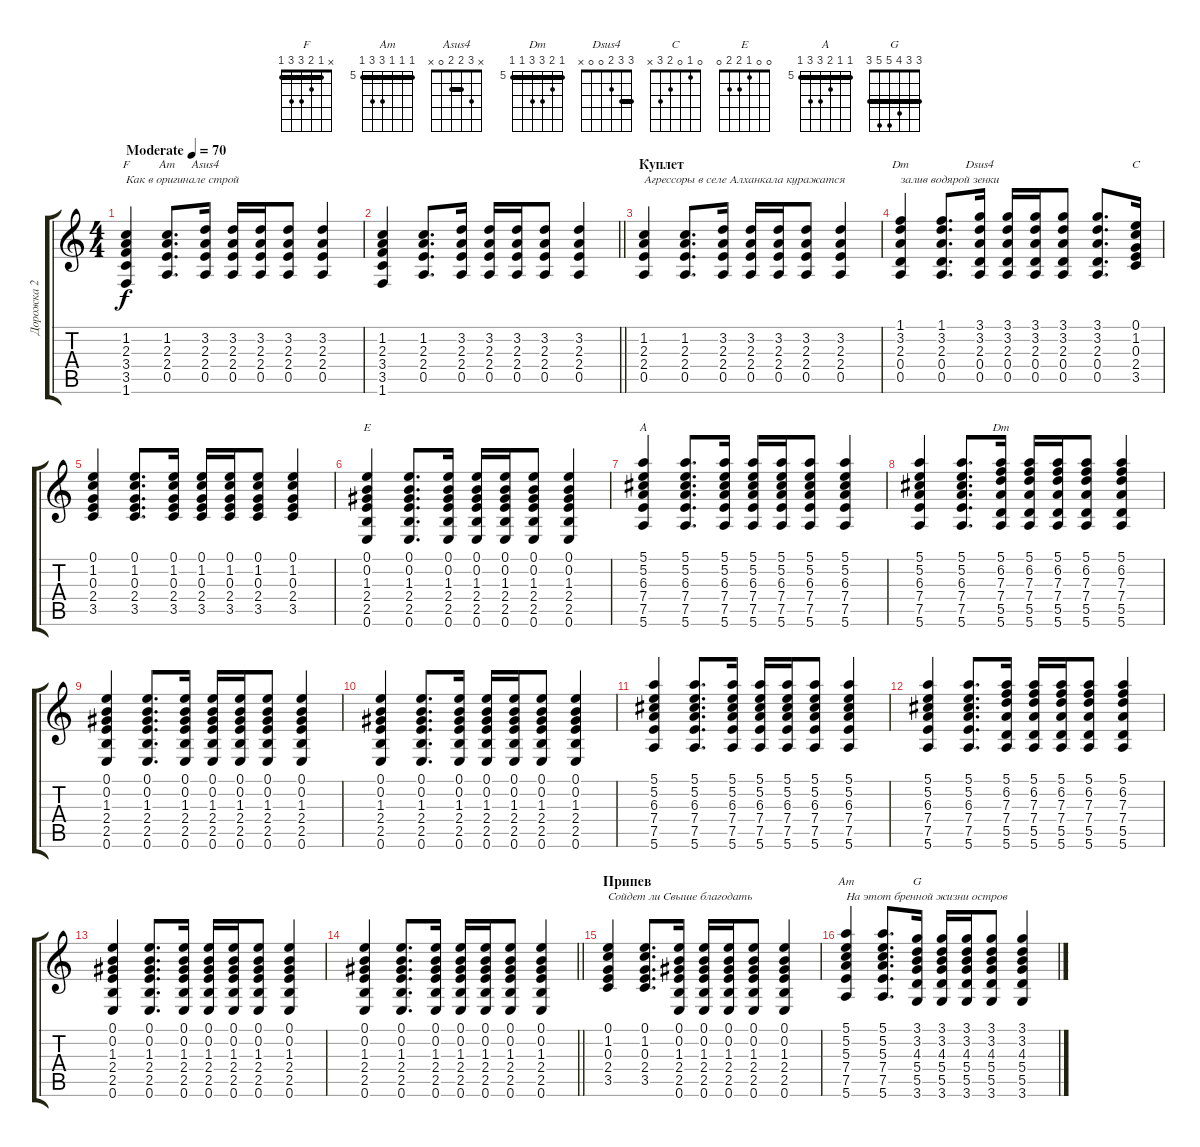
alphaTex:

\track ("Дорожка 2" "Дорожка 2") {instrument acousticguitarsteel}
\staff {score tabs}
\tuning (E4 B3 G3 D3 A2 E2) {hide}
\chord ("F" x 1 2 3 3 1) {barre 1}
\chord ("Am" x 1 2 2 0 x)
\chord ("Asus4" x 3 2 2 0 x) {barre 2}
\chord ("Dm" 1 3 2 0 0 x)
\chord ("Dsus4" 3 3 2 0 0 x) {barre 3}
\chord ("C" 0 1 0 2 3 x)
\chord ("E" 0 0 1 2 2 0)
\chord ("A" 5 5 6 7 7 5) {firstfret 5 barre 5}
\chord ("Dm" 5 6 7 7 5 5) {firstfret 5 barre 5}
\chord ("Am" 5 5 5 7 7 5) {firstfret 5 barre 5}
\chord ("G" 3 3 4 5 5 3) {barre 3}
\ts (4 4)
\tempo (70 "Moderate")
\clef g2
\ks c
(1.2 2.3 3.4 3.5 1.6).4{ch "F" txt "Как в оригинале строй" dy f instrument acousticguitarsteel} (1.2 2.3 2.4 0.5).8{d ch "Am"} (3.2 2.3 2.4 0.5).16{ch "Asus4"} (3.2 2.3 2.4 0.5).16 (3.2 2.3 2.4 0.5).16 (3.2 2.3 2.4 0.5).8 (3.2 2.3 2.4 0.5).4 |
\barLineRight lightlight
(1.2 2.3 3.4 3.5 1.6).4 (1.2 2.3 2.4 0.5).8{d} (3.2 2.3 2.4 0.5).16 (3.2 2.3 2.4 0.5).16 (3.2 2.3 2.4 0.5).16 (3.2 2.3 2.4 0.5).8 (3.2 2.3 2.4 0.5).4 |
\section ("" "Куплет")
(1.2 2.3 2.4 0.5).4{txt "Агрессоры в селе Алханкала куражатся"} (1.2 2.3 2.4 0.5).8{d} (3.2 2.3 2.4 0.5).16 (3.2 2.3 2.4 0.5).16 (3.2 2.3 2.4 0.5).16 (3.2 2.3 2.4 0.5).8 (3.2 2.3 2.4 0.5).4 |
(1.1 3.2 2.3 0.4 0.5).4{ch "Dm" txt "залив водярой зенки"} (1.1 3.2 2.3 0.4 0.5).8{d} (3.1 3.2 2.3 0.4 0.5).16{ch "Dsus4"} (3.1 3.2 2.3 0.4 0.5).16 (3.1 3.2 2.3 0.4 0.5).16 (3.1 3.2 2.3 0.4 0.5).8 (3.1 3.2 2.3 0.4 0.5).8{d} (0.1 1.2 0.3 2.4 3.5).16{ch "C"} |
(0.1 1.2 0.3 2.4 3.5).4 (0.1 1.2 0.3 2.4 3.5).8{d} (0.1 1.2 0.3 2.4 3.5).16 (0.1 1.2 0.3 2.4 3.5).16 (0.1 1.2 0.3 2.4 3.5).16 (0.1 1.2 0.3 2.4 3.5).8 (0.1 1.2 0.3 2.4 3.5).4 |
(0.1 0.2 1.3 2.4 2.5 0.6).4{ch "E"} (0.1 0.2 1.3 2.4 2.5 0.6).8{d} (0.1 0.2 1.3 2.4 2.5 0.6).16 (0.1 0.2 1.3 2.4 2.5 0.6).16 (0.1 0.2 1.3 2.4 2.5 0.6).16 (0.1 0.2 1.3 2.4 2.5 0.6).8 (0.1 0.2 1.3 2.4 2.5 0.6).4 |
(5.1 5.2 6.3 7.4 7.5 5.6).4{ch "A"} (5.1 5.2 6.3 7.4 7.5 5.6).8{d} (5.1 5.2 6.3 7.4 7.5 5.6).16 (5.1 5.2 6.3 7.4 7.5 5.6).16 (5.1 5.2 6.3 7.4 7.5 5.6).16 (5.1 5.2 6.3 7.4 7.5 5.6).8 (5.1 5.2 6.3 7.4 7.5 5.6).4 |
(5.1 5.2 6.3 7.4 7.5 5.6).4 (5.1 5.2 6.3 7.4 7.5 5.6).8{d} (5.1 6.2 7.3 7.4 5.5 5.6).16{ch "Dm"} (5.1 6.2 7.3 7.4 5.5 5.6).16 (5.1 6.2 7.3 7.4 5.5 5.6).16 (5.1 6.2 7.3 7.4 5.5 5.6).8 (5.1 6.2 7.3 7.4 5.5 5.6).4 |
(0.1 0.2 1.3 2.4 2.5 0.6).4 (0.1 0.2 1.3 2.4 2.5 0.6).8{d} (0.1 0.2 1.3 2.4 2.5 0.6).16 (0.1 0.2 1.3 2.4 2.5 0.6).16 (0.1 0.2 1.3 2.4 2.5 0.6).16 (0.1 0.2 1.3 2.4 2.5 0.6).8 (0.1 0.2 1.3 2.4 2.5 0.6).4 |
(0.1 0.2 1.3 2.4 2.5 0.6).4 (0.1 0.2 1.3 2.4 2.5 0.6).8{d} (0.1 0.2 1.3 2.4 2.5 0.6).16 (0.1 0.2 1.3 2.4 2.5 0.6).16 (0.1 0.2 1.3 2.4 2.5 0.6).16 (0.1 0.2 1.3 2.4 2.5 0.6).8 (0.1 0.2 1.3 2.4 2.5 0.6).4 |
(5.1 5.2 6.3 7.4 7.5 5.6).4 (5.1 5.2 6.3 7.4 7.5 5.6).8{d} (5.1 5.2 6.3 7.4 7.5 5.6).16 (5.1 5.2 6.3 7.4 7.5 5.6).16 (5.1 5.2 6.3 7.4 7.5 5.6).16 (5.1 5.2 6.3 7.4 7.5 5.6).8 (5.1 5.2 6.3 7.4 7.5 5.6).4 |
(5.1 5.2 6.3 7.4 7.5 5.6).4 (5.1 5.2 6.3 7.4 7.5 5.6).8{d} (5.1 6.2 7.3 7.4 5.5 5.6).16 (5.1 6.2 7.3 7.4 5.5 5.6).16 (5.1 6.2 7.3 7.4 5.5 5.6).16 (5.1 6.2 7.3 7.4 5.5 5.6).8 (5.1 6.2 7.3 7.4 5.5 5.6).4 |
(0.1 0.2 1.3 2.4 2.5 0.6).4 (0.1 0.2 1.3 2.4 2.5 0.6).8{d} (0.1 0.2 1.3 2.4 2.5 0.6).16 (0.1 0.2 1.3 2.4 2.5 0.6).16 (0.1 0.2 1.3 2.4 2.5 0.6).16 (0.1 0.2 1.3 2.4 2.5 0.6).8 (0.1 0.2 1.3 2.4 2.5 0.6).4 |
\barLineRight lightlight
(0.1 0.2 1.3 2.4 2.5 0.6).4 (0.1 0.2 1.3 2.4 2.5 0.6).8{d} (0.1 0.2 1.3 2.4 2.5 0.6).16 (0.1 0.2 1.3 2.4 2.5 0.6).16 (0.1 0.2 1.3 2.4 2.5 0.6).16 (0.1 0.2 1.3 2.4 2.5 0.6).8 (0.1 0.2 1.3 2.4 2.5 0.6).4 |
\section ("" "Припев")
(0.1 1.2 0.3 2.4 3.5).4{txt "Сойдет ли Свыше благодать"} (0.1 1.2 0.3 2.4 3.5).8{d} (0.1 0.2 1.3 2.4 2.5 0.6).16 (0.1 0.2 1.3 2.4 2.5 0.6).16 (0.1 0.2 1.3 2.4 2.5 0.6).16 (0.1 0.2 1.3 2.4 2.5 0.6).8 (0.1 0.2 1.3 2.4 2.5 0.6).4 |
(5.1 5.2 5.3 7.4 7.5 5.6).4{ch "Am" txt "На этот бренной жизни остров"} (5.1 5.2 5.3 7.4 7.5 5.6).8{d} (3.1 3.2 4.3 5.4 5.5 3.6).16{ch "G"} (3.1 3.2 4.3 5.4 5.5 3.6).16 (3.1 3.2 4.3 5.4 5.5 3.6).16 (3.1 3.2 4.3 5.4 5.5 3.6).8 (3.1 3.2 4.3 5.4 5.5 3.6).4
